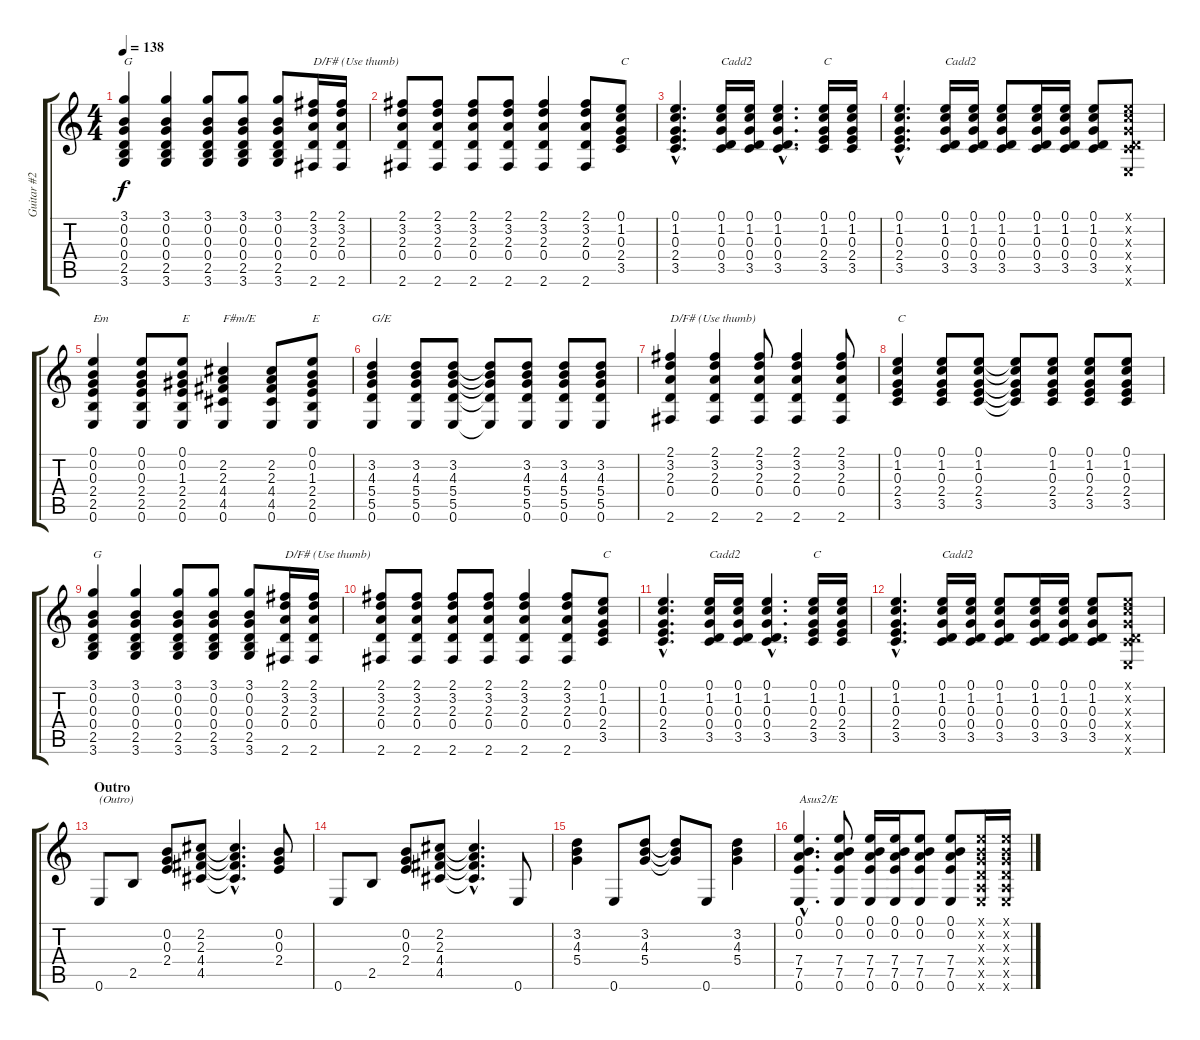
\track ("Guitar #2" "Guitar #2") {instrument electricguitarclean}
\staff {score tabs}
\tuning (E4 B3 G3 D3 A2 E2) {hide}
\ts (4 4)
\tempo 138
\clef g2
\ks c
(3.1 0.2 0.3 0.4 2.5 3.6).4{txt "G" dy f} (3.1 0.2 0.3 0.4 2.5 3.6).4 (3.1 0.2 0.3 0.4 2.5 3.6).8 (3.1 0.2 0.3 0.4 2.5 3.6).8 (3.1 0.2 0.3 0.4 2.5 3.6).8 (2.1 3.2 2.3 0.4 2.6).16{txt "D/F# (Use thumb)"} (2.1 3.2 2.3 0.4 2.6).16 |
(2.1 3.2 2.3 0.4 2.6).8 (2.1 3.2 2.3 0.4 2.6).8 (2.1 3.2 2.3 0.4 2.6).8 (2.1 3.2 2.3 0.4 2.6).8 (2.1 3.2 2.3 0.4 2.6).4 (2.1 3.2 2.3 0.4 2.6).8 (0.1 1.2 0.3 2.4 3.5).8{txt "C"} |
(0.1{hac} 1.2{hac} 0.3{hac} 2.4{hac} 3.5{hac}).4{d} (0.1 1.2 0.3 0.4 3.5).16{txt "Cadd2"} (0.1 1.2 0.3 0.4 3.5).16 (0.1{hac} 1.2{hac} 0.3{hac} 0.4{hac} 3.5{hac}).4{d} (0.1 1.2 0.3 2.4 3.5).16{txt "C"} (0.1 1.2 0.3 2.4 3.5).16 |
(0.1{hac} 1.2{hac} 0.3{hac} 2.4{hac} 3.5{hac}).4{d} (0.1 1.2 0.3 0.4 3.5).16{txt "Cadd2"} (0.1 1.2 0.3 0.4 3.5).16 (0.1 1.2 0.3 0.4 3.5).8 (0.1 1.2 0.3 0.4 3.5).16 (0.1 1.2 0.3 0.4 3.5).16 (0.1 1.2 0.3 0.4 3.5).8 (0.1{x} 1.2{x} 0.3{x} 0.4{x} 3.5{x} 0.6{x}).8 |
(0.1 0.2 0.3 2.4 2.5 0.6).4{txt "Em"} (0.1 0.2 0.3 2.4 2.5 0.6).8 (0.1 0.2 1.3 2.4 2.5 0.6).8{txt "E"} (2.2 2.3 4.4 4.5 0.6).4{txt "F#m/E"} (2.2 2.3 4.4 4.5 0.6).8 (0.1 0.2 1.3 2.4 2.5 0.6).8{txt "E"} |
(3.2 4.3 5.4 5.5 0.6).4{txt "G/E"} (3.2 4.3 5.4 5.5 0.6).8 (3.2 4.3 5.4 5.5 0.6).8 (3.2{t} 4.3{t} 5.4{t} 5.5{t} 0.6{t}).8 (3.2 4.3 5.4 5.5 0.6).8 (3.2 4.3 5.4 5.5 0.6).8 (3.2 4.3 5.4 5.5 0.6).8 |
(2.1 3.2 2.3 0.4 2.6).4{txt "D/F# (Use thumb)"} (2.1 3.2 2.3 0.4 2.6).4 (2.1 3.2 2.3 0.4 2.6).8 (2.1 3.2 2.3 0.4 2.6).4 (2.1 3.2 2.3 0.4 2.6).8 |
(0.1 1.2 0.3 2.4 3.5).4{txt "C"} (0.1 1.2 0.3 2.4 3.5).8 (0.1 1.2 0.3 2.4 3.5).8 (0.1{t} 1.2{t} 0.3{t} 2.4{t} 3.5{t}).8 (0.1 1.2 0.3 2.4 3.5).8 (0.1 1.2 0.3 2.4 3.5).8 (0.1 1.2 0.3 2.4 3.5).8 |
(3.1 0.2 0.3 0.4 2.5 3.6).4{txt "G"} (3.1 0.2 0.3 0.4 2.5 3.6).4 (3.1 0.2 0.3 0.4 2.5 3.6).8 (3.1 0.2 0.3 0.4 2.5 3.6).8 (3.1 0.2 0.3 0.4 2.5 3.6).8 (2.1 3.2 2.3 0.4 2.6).16{txt "D/F# (Use thumb)"} (2.1 3.2 2.3 0.4 2.6).16 |
(2.1 3.2 2.3 0.4 2.6).8 (2.1 3.2 2.3 0.4 2.6).8 (2.1 3.2 2.3 0.4 2.6).8 (2.1 3.2 2.3 0.4 2.6).8 (2.1 3.2 2.3 0.4 2.6).4 (2.1 3.2 2.3 0.4 2.6).8 (0.1 1.2 0.3 2.4 3.5).8{txt "C"} |
(0.1{hac} 1.2{hac} 0.3{hac} 2.4{hac} 3.5{hac}).4{d} (0.1 1.2 0.3 0.4 3.5).16{txt "Cadd2"} (0.1 1.2 0.3 0.4 3.5).16 (0.1{hac} 1.2{hac} 0.3{hac} 0.4{hac} 3.5{hac}).4{d} (0.1 1.2 0.3 2.4 3.5).16{txt "C"} (0.1 1.2 0.3 2.4 3.5).16 |
(0.1{hac} 1.2{hac} 0.3{hac} 2.4{hac} 3.5{hac}).4{d} (0.1 1.2 0.3 0.4 3.5).16{txt "Cadd2"} (0.1 1.2 0.3 0.4 3.5).16 (0.1 1.2 0.3 0.4 3.5).8 (0.1 1.2 0.3 0.4 3.5).16 (0.1 1.2 0.3 0.4 3.5).16 (0.1 1.2 0.3 0.4 3.5).8 (0.1{x} 1.2{x} 0.3{x} 0.4{x} 3.5{x} 0.6{x}).8 |
\section ("" "Outro")
0.6.8{txt "(Outro)"} 2.5.8 (0.2 0.3 2.4).8 (2.2 2.3 4.4 4.5).8 (2.2{hac t} 2.3{hac t} 4.4{hac t} 4.5{hac t}).4{d} (0.2 0.3 2.4).8 |
0.6.8 2.5.8 (0.2 0.3 2.4).8 (2.2 2.3 4.4 4.5).8 (2.2{hac t} 2.3{hac t} 4.4{hac t} 4.5{hac t}).4{d} 0.6.8 |
(3.2 4.3 5.4).4 0.6.8 (3.2 4.3 5.4).8 (3.2{t} 4.3{t} 5.4{t}).8 0.6.8 (3.2 4.3 5.4).4 |
(0.1{hac} 0.2{hac} 7.4{hac} 7.5{hac} 0.6{hac}).4{d txt "Asus2/E"} (0.1 0.2 7.4 7.5 0.6).8 (0.1 0.2 7.4 7.5 0.6).16 (0.1 0.2 7.4 7.5 0.6).16 (0.1 0.2 7.4 7.5 0.6).8 (0.1 0.2 7.4 7.5 0.6).8 (0.1{x} 0.2{x} 0.3{x} 0.4{x} 0.5{x} 0.6{x}).16 (0.1{x} 0.2{x} 0.3{x} 0.4{x} 0.5{x} 0.6{x}).16
